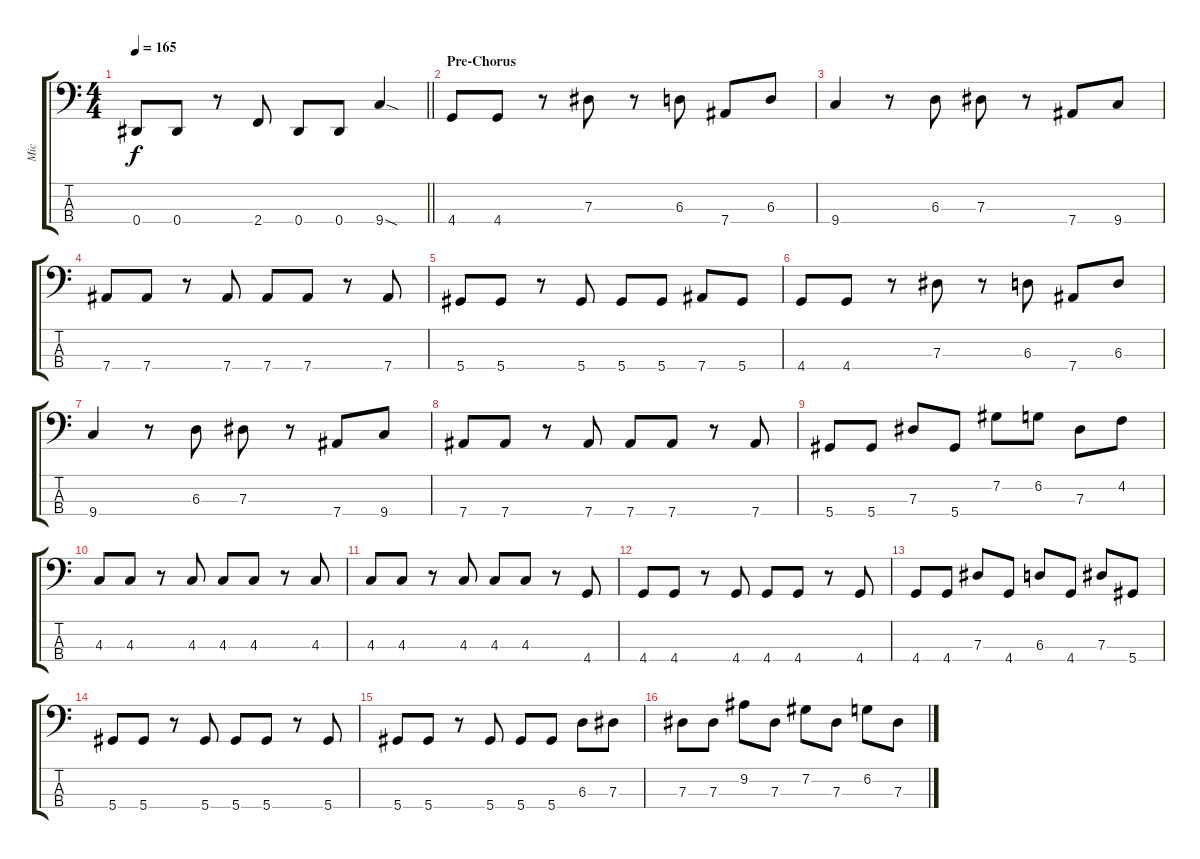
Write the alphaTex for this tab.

\track ("Mic" "Mic") {instrument electricbassfinger}
\staff {score tabs}
\tuning (Gb2 Db2 Ab1 Eb1) {hide}
\ts (4 4)
\tempo 165
\clef f4
\barLineRight lightlight
\ks c
0.4.8{dy f} 0.4.8 r.8 2.4.8 0.4.8 0.4.8 9.4{sod}.4 |
\section ("" "Pre-Chorus")
4.4.8 4.4.8 r.8 7.3.8 r.8 6.3.8 7.4.8 6.3.8 |
9.4.4 r.8 6.3.8 7.3.8 r.8 7.4.8 9.4.8 |
7.4.8 7.4.8 r.8 7.4.8 7.4.8 7.4.8 r.8 7.4.8 |
5.4.8 5.4.8 r.8 5.4.8 5.4.8 5.4.8 7.4.8 5.4.8 |
4.4.8 4.4.8 r.8 7.3.8 r.8 6.3.8 7.4.8 6.3.8 |
9.4.4 r.8 6.3.8 7.3.8 r.8 7.4.8 9.4.8 |
7.4.8 7.4.8 r.8 7.4.8 7.4.8 7.4.8 r.8 7.4.8 |
5.4.8 5.4.8 7.3.8 5.4.8 7.2.8 6.2.8 7.3.8 4.2.8 |
4.3.8 4.3.8 r.8 4.3.8 4.3.8 4.3.8 r.8 4.3.8 |
4.3.8 4.3.8 r.8 4.3.8 4.3.8 4.3.8 r.8 4.4.8 |
4.4.8 4.4.8 r.8 4.4.8 4.4.8 4.4.8 r.8 4.4.8 |
4.4.8 4.4.8 7.3.8 4.4.8 6.3.8 4.4.8 7.3.8 5.4.8 |
5.4.8 5.4.8 r.8 5.4.8 5.4.8 5.4.8 r.8 5.4.8 |
5.4.8 5.4.8 r.8 5.4.8 5.4.8 5.4.8 6.3.8 7.3.8 |
7.3.8 7.3.8 9.2.8 7.3.8 7.2.8 7.3.8 6.2.8 7.3.8
